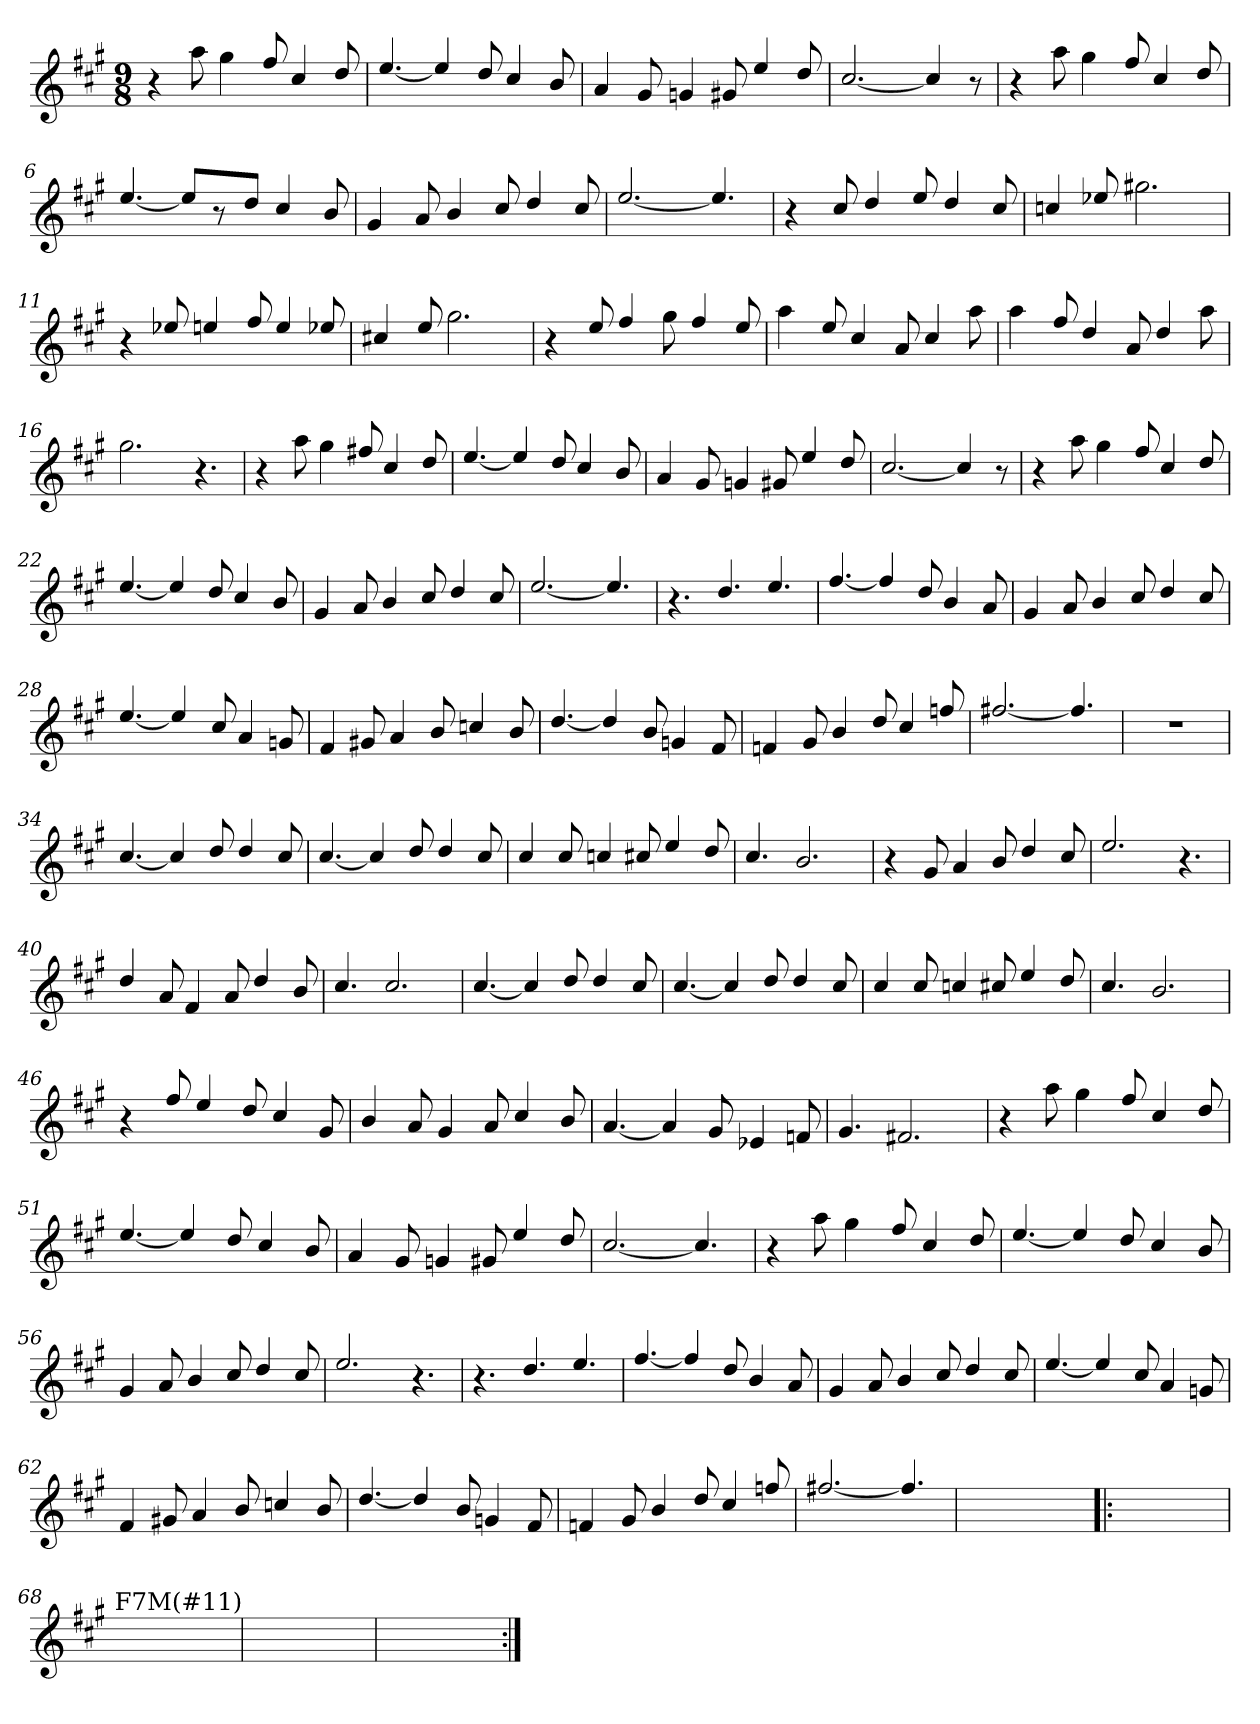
**kern
*part1
*staff1
*clefG2
*k[f#c#g#]
*A:
*M9/8
=1
4r
8aa\
4gg#\
8ff#/
4cc#/
8dd/
=2
[4.ee/
4ee/]
8dd/
4cc#/
8b/
=3
4a/
8g#/
4gn/
8g#X/
4ee/
8dd/
=4
[2.cc#/
4cc#/]
8r
!!LO:LB:g=z
=5
4r
8aa\
4gg#\
8ff#/
4cc#/
8dd/
=6
[4.ee/
8ee/L]
8r
8dd/J
4cc#/
8b/
=7
4g#/
8a/
4b/
8cc#/
4dd/
8cc#/
=8
[2.ee/
4.ee/]
=9
4r
8cc#/
4dd/
8ee/
4dd/
8cc#/
!!LO:LB:g=z
=10
4ccn/
8ee-X/
2.gg#X\
=11
4r
8ee-X/
4een/
8ff#/
4ee/
8ee-X/
=12
4cc#X/
8ee/
2.gg#\
=13
4r
8ee/
4ff#/
8gg#\
4ff#/
8ee/
=14
4aa\
8ee/
4cc#/
8a/
4cc#/
8aa\
!!LO:LB:g=z
=15
4aa\
8ff#/
4dd/
8a/
4dd/
8aa\
=16
2.gg#\
4.r
=17
4r
8aa\
4gg#\
8ff#X/
4cc#/
8dd/
=18
[4.ee/
4ee/]
8dd/
4cc#/
8b/
=19
4a/
8g#/
4gn/
8g#X/
4ee/
8dd/
!!LO:LB:g=z
=20
[2.cc#/
4cc#/]
8r
=21
4r
8aa\
4gg#\
8ff#/
4cc#/
8dd/
=22
[4.ee/
4ee/]
8dd/
4cc#/
8b/
=23
4g#/
8a/
4b/
8cc#/
4dd/
8cc#/
!!LO:LB:g=z
=24
[2.ee/
4.ee/]
=25
4.r
4.dd/
4.ee/
=26
[4.ff#/
4ff#/]
8dd/
4b/
8a/
=27
4g#/
8a/
4b/
8cc#/
4dd/
8cc#/
=28
[4.ee/
4ee/]
8cc#/
4a/
8gn/
!!LO:LB:g=z
=29
4f#/
8g#X/
4a/
8b/
4ccn/
8b/
=30
[4.dd/
4dd/]
8b/
4gn/
8f#/
=31
4fn/
8g#/
4b/
8dd/
4cc#/
8ffn/
=32
[2.ff#X/
4.ff#/]
=33
8%9r
!!LO:LB:g=z
=34
[4.cc#/
4cc#/]
8dd/
4dd/
8cc#/
=35
[4.cc#/
4cc#/]
8dd/
4dd/
8cc#/
=36
4cc#/
8cc#/
4ccn/
8cc#X/
4ee/
8dd/
=37
4.cc#/
2.b/
=38
4r
8g#/
4a/
8b/
4dd/
8cc#/
!!LO:LB:g=z
=39
2.ee/
4.r
=40
4dd/
8a/
4f#/
8a/
4dd/
8b/
=41
4.cc#/
2.cc#/
=42
[4.cc#/
4cc#/]
8dd/
4dd/
8cc#/
=43
[4.cc#/
4cc#/]
8dd/
4dd/
8cc#/
!!LO:LB:g=z
=44
4cc#/
8cc#/
4ccn/
8cc#X/
4ee/
8dd/
=45
4.cc#/
2.b/
=46
4r
8ff#/
4ee/
8dd/
4cc#/
8g#/
=47
4b/
8a/
4g#/
8a/
4cc#/
8b/
=48
[4.a/
4a/]
8g#/
4e-X/
8fn/
!!LO:LB:g=z
=49
4.g#/
2.f#X/
=50
4r
8aa\
4gg#\
8ff#/
4cc#/
8dd/
=51
[4.ee/
4ee/]
8dd/
4cc#/
8b/
=52
4a/
8g#/
4gn/
8g#X/
4ee/
8dd/
!!LO:PB:g=z
=53
[2.cc#/
4.cc#/]
=54
4r
8aa\
4gg#\
8ff#/
4cc#/
8dd/
=55
[4.ee/
4ee/]
8dd/
4cc#/
8b/
=56
4g#/
8a/
4b/
8cc#/
4dd/
8cc#/
=57
2.ee/
4.r
!!LO:LB:g=z
=58
4.r
4.dd/
4.ee/
=59
[4.ff#/
4ff#/]
8dd/
4b/
8a/
=60
4g#/
8a/
4b/
8cc#/
4dd/
8cc#/
=61
[4.ee/
4ee/]
8cc#/
4a/
8gn/
!!LO:LB:g=z
=62
4f#/
8g#X/
4a/
8b/
4ccn/
8b/
=63
[4.dd/
4dd/]
8b/
4gn/
8f#/
=64
4fn/
8g#/
4b/
8dd/
4cc#/
8ffn/
=65
[2.ff#X/
4.ff#/]
=66
1ryy
8ryy
!!LO:LB:g=z
=67!|:
1ryy
8ryy
=68
!LO:TX:a:t=F7M(#11)
1ryy
8ryy
=69
1ryy
8ryy
=70
1ryy
8ryy
=:|!
*-
